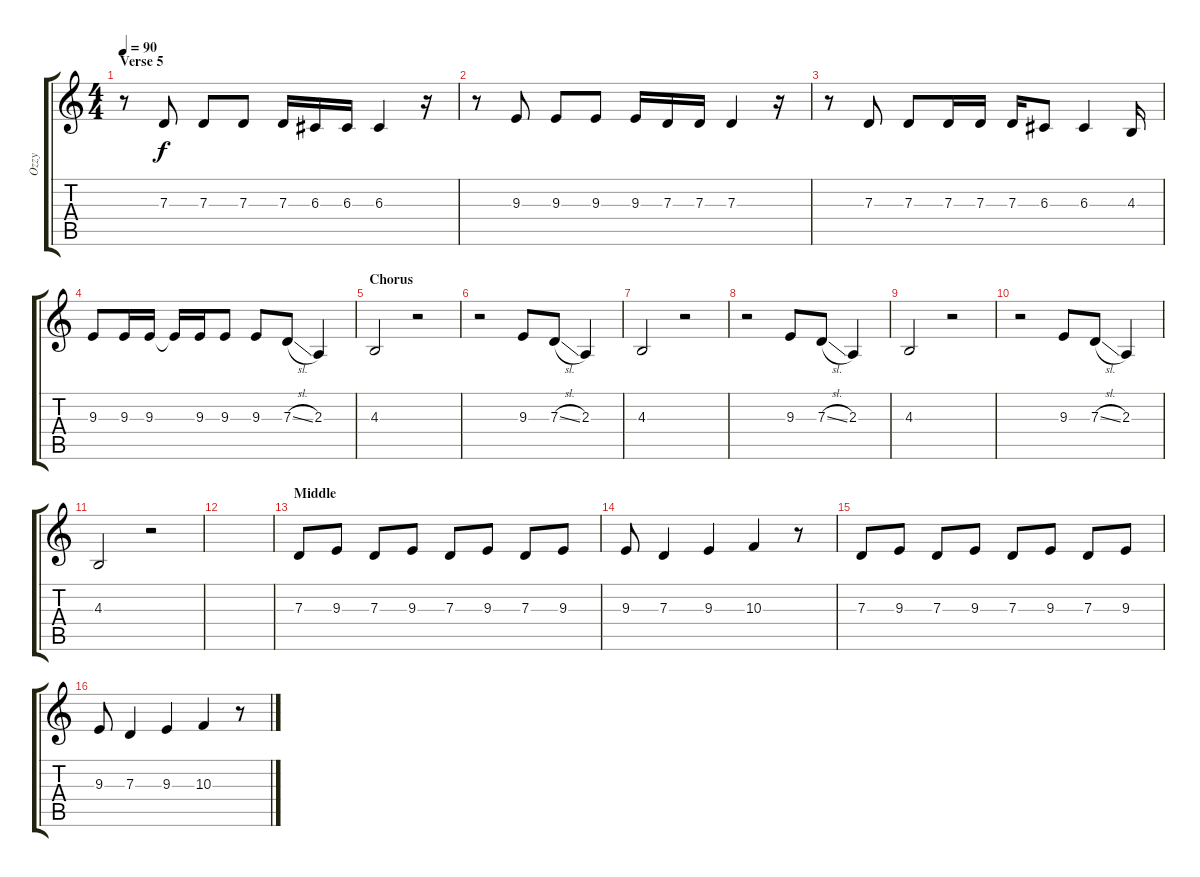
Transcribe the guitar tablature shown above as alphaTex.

\track ("Ozzy" "Ozzy") {instrument altosax}
\staff {score tabs}
\tuning (E4 B3 G3 D3 A2 E2) {hide}
\ts (4 4)
\section ("" "Verse 5")
\tempo 90
\clef g2
\ks c
r.8{dy f} 7.3.8 7.3.8 7.3.8 7.3.16 6.3.16 6.3.16 6.3.4 r.16 |
r.8 9.3.8 9.3.8 9.3.8 9.3.16 7.3.16 7.3.16 7.3.4 r.16 |
r.8 7.3.8 7.3.8 7.3.16 7.3.16 7.3.16 6.3.8 6.3.4 4.3.16 |
9.3.8 9.3.16 9.3.16 9.3{t}.16 9.3.16 9.3.8 9.3.8 7.3{sl}.8 2.3.4 |
\section ("" "Chorus")
4.3.2 r.2 |
r.2 9.3.8 7.3{sl}.8 2.3.4 |
4.3.2 r.2 |
r.2 9.3.8 7.3{sl}.8 2.3.4 |
4.3.2 r.2 |
r.2 9.3.8 7.3{sl}.8 2.3.4 |
4.3.2 r.2 |
|
\section ("" "Middle")
7.3.8 9.3.8 7.3.8 9.3.8 7.3.8 9.3.8 7.3.8 9.3.8 |
9.3.8 7.3.4 9.3.4 10.3.4 r.8 |
7.3.8 9.3.8 7.3.8 9.3.8 7.3.8 9.3.8 7.3.8 9.3.8 |
9.3.8 7.3.4 9.3.4 10.3.4 r.8
